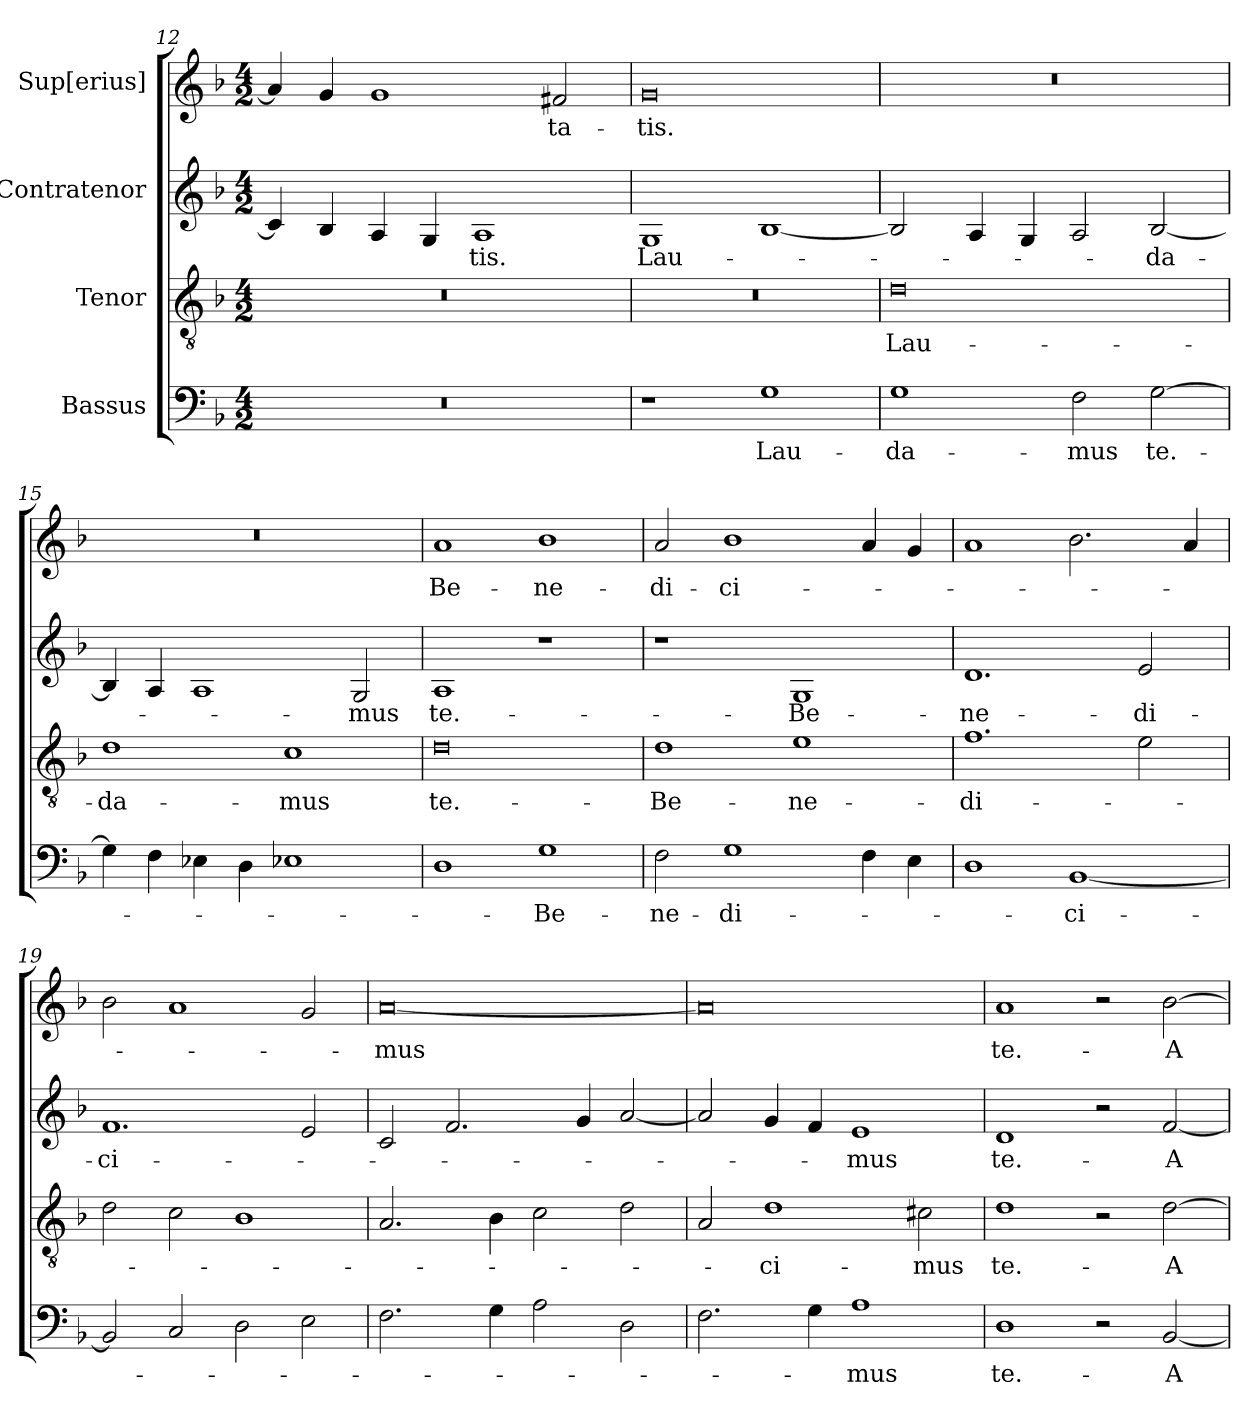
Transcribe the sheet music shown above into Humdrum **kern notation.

**kern	**text	**kern	**text	**kern	**text	**kern	**text
*part4	*part4	*part3	*part3	*part2	*part2	*part1	*part1
*staff4	*staff4	*staff3	*staff3	*staff2	*staff2	*staff1	*staff1
*I"Bassus	*	*I"Tenor	*	*I"Contratenor	*	*I"Sup[erius]	*
*clefF4	*	*clefGv2	*	*clefG2	*	*clefG2	*
*k[b-]	*	*k[b-]	*	*k[b-]	*	*k[b-]	*
*M4/2	*	*M4/2	*	*M4/2	*	*M4/2	*
=12	=12	=12	=12	=12	=12	=12	=12
0r	.	0r	.	4c/]	.	4a/]	.
.	.	.	.	4B-/	.	4g/	.
.	.	.	.	4A/	.	1g/	.
.	.	.	.	4G/	.	.	.
.	.	.	.	1A/	-tis.	.	.
.	.	.	.	.	.	2f#X/	-ta-
=13	=13	=13	=13	=13	=13	=13	=13
1r	.	0r	.	1G/	Lau-	0g/	-tis.
1G\	Lau-	.	.	[1B-/	.	.	.
=14	=14	=14	=14	=14	=14	=14	=14
1G\	-da-	0d\	Lau-	2B-/]	.	0r	.
.	.	.	.	4A/	.	.	.
.	.	.	.	4G/	.	.	.
2F\	-mus	.	.	2A/	.	.	.
[2G\	te.-	.	.	[2B-/	-da-	.	.
=15	=15	=15	=15	=15	=15	=15	=15
4G\]	.	1d\	-da-	4B-/]	.	0r	.
4F\	.	.	.	4A/	.	.	.
4E-X\	.	.	.	1A/	.	.	.
4D\	.	.	.	.	.	.	.
1E-X\	.	1c\	-mus	.	.	.	.
.	.	.	.	2G/	-mus	.	.
=16	=16	=16	=16	=16	=16	=16	=16
1D\	.	0d\	te.-	1A/	te.-	1a/	Be-
1G\	Be-	.	.	1r	.	1b-\	-ne-
=17	=17	=17	=17	=17	=17	=17	=17
2F\	-ne-	1d\	Be-	1r	.	2a/	-di-
1G\	-di-	.	.	.	.	1b-\	-ci-
.	.	1e\	-ne-	1G/	Be-	.	.
4F\	.	.	.	.	.	4a/	.
4E\	.	.	.	.	.	4g/	.
=18	=18	=18	=18	=18	=18	=18	=18
1D\	.	1.f\	-di-	1.d/	-ne-	1a/	.
[1BB-/	-ci-	.	.	.	.	2.b-\	.
.	.	2e\	.	2e/	-di-	.	.
.	.	.	.	.	.	4a/	.
=19	=19	=19	=19	=19	=19	=19	=19
2BB-/]	.	2d\	.	1.f/	-ci-	2b-\	.
2C/	.	2c\	.	.	.	1a/	.
2D\	.	1B-\	.	.	.	.	.
2E\	.	.	.	2e/	.	2g/	.
=20	=20	=20	=20	=20	=20	=20	=20
2.F\	.	2.A/	.	2c/	.	[0a/	-mus
.	.	.	.	2.f/	.	.	.
4G\	.	4B-\	.	.	.	.	.
2A\	.	2c\	.	.	.	.	.
.	.	.	.	4g/	.	.	.
2D\	.	2d\	.	[2a/	.	.	.
=21	=21	=21	=21	=21	=21	=21	=21
2.F\	.	2A/	.	2a/]	.	0a/]	.
.	.	1d\	-ci-	4g/	.	.	.
4G\	.	.	.	4f/	.	.	.
1A\	-mus	.	.	1e/	-mus	.	.
.	.	2c#X\	-mus	.	.	.	.
=22	=22	=22	=22	=22	=22	=22	=22
1D\	te.-	1d\	te.-	1d/	te.-	1a/	te.-
2r	.	2r	.	2r	.	2r	.
[2BB-/	A-	[2d\	A-	[2f/	A-	[2b-\	A-
=	=	=	=	=	=	=	=
*-	*-	*-	*-	*-	*-	*-	*-
